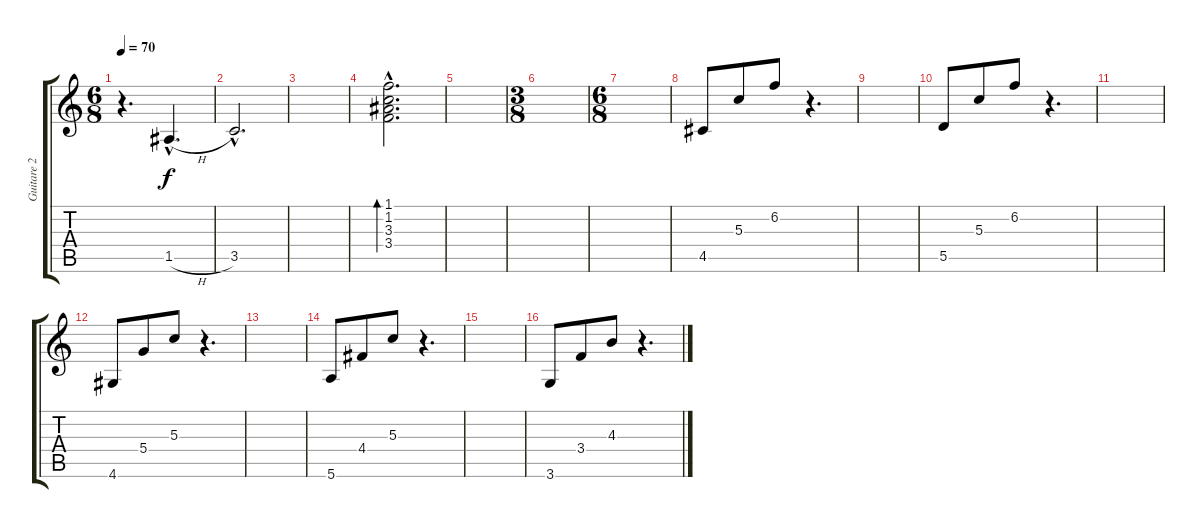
\track ("Guitare 2" "Guitare 2") {instrument electricguitarjazz}
\staff {score tabs}
\tuning (E4 B3 G3 D3 A2 E2) {hide}
\ts (6 8)
\tempo 70
\clef g2
\ks c
r.4{d dy f} 1.5{h hac}.4{d} |
3.5{hac}.2{d} |
|
(1.1{hac} 1.2{hac} 3.3{hac} 3.4{hac}).2{d bd 120} |
|
\ts (3 8)
|
\ts (6 8)
|
4.5.8 5.3.8 6.2.8 r.4{d} |
|
5.5.8 5.3.8 6.2.8 r.4{d} |
|
4.6.8 5.4.8 5.3.8 r.4{d} |
|
5.6.8 4.4.8 5.3.8 r.4{d} |
|
3.6.8 3.4.8 4.3.8 r.4{d}
